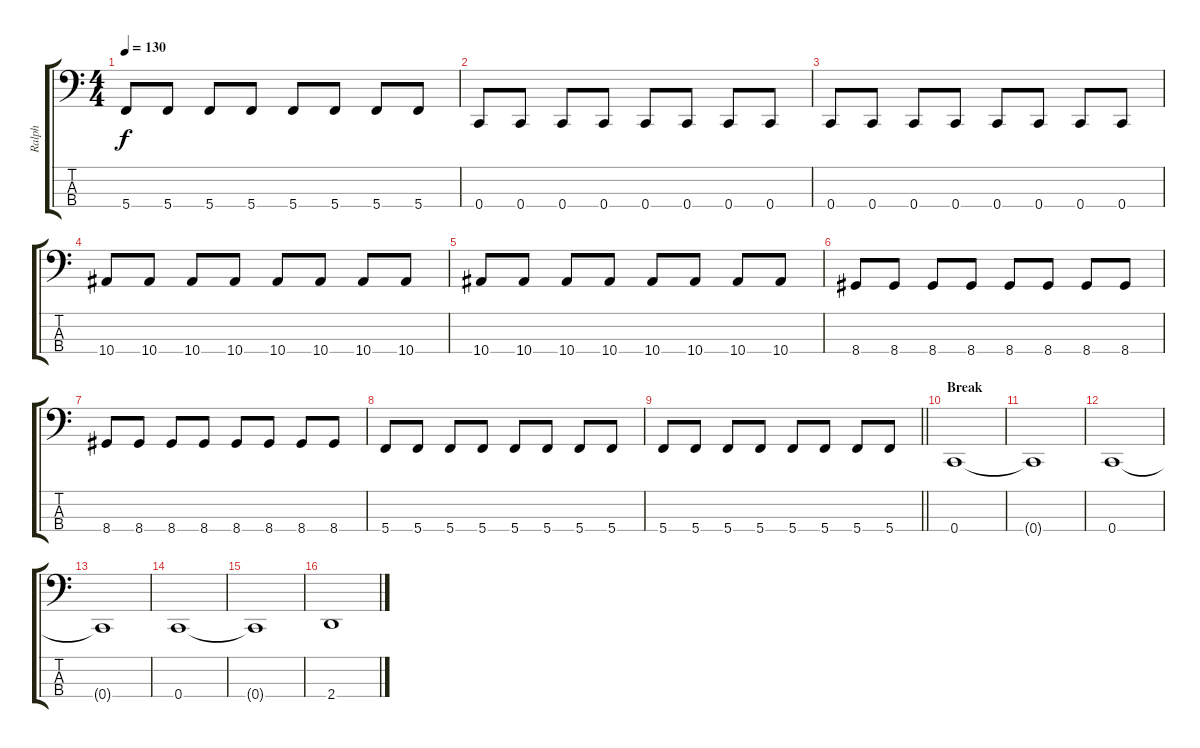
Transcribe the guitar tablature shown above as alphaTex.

\track ("Ralph" "Ralph") {instrument electricbasspick}
\staff {score tabs}
\tuning (F2 C2 G1 C1) {hide}
\ts (4 4)
\tempo 130
\clef f4
\ks c
5.4.8{dy f} 5.4.8 5.4.8 5.4.8 5.4.8 5.4.8 5.4.8 5.4.8 |
0.4.8 0.4.8 0.4.8 0.4.8 0.4.8 0.4.8 0.4.8 0.4.8 |
0.4.8 0.4.8 0.4.8 0.4.8 0.4.8 0.4.8 0.4.8 0.4.8 |
10.4.8 10.4.8 10.4.8 10.4.8 10.4.8 10.4.8 10.4.8 10.4.8 |
10.4.8 10.4.8 10.4.8 10.4.8 10.4.8 10.4.8 10.4.8 10.4.8 |
8.4.8 8.4.8 8.4.8 8.4.8 8.4.8 8.4.8 8.4.8 8.4.8 |
8.4.8 8.4.8 8.4.8 8.4.8 8.4.8 8.4.8 8.4.8 8.4.8 |
5.4.8 5.4.8 5.4.8 5.4.8 5.4.8 5.4.8 5.4.8 5.4.8 |
\barLineRight lightlight
5.4.8 5.4.8 5.4.8 5.4.8 5.4.8 5.4.8 5.4.8 5.4.8 |
\section ("" "Break")
0.4.1 |
0.4{t}.1 |
0.4.1 |
0.4{t}.1 |
0.4.1 |
0.4{t}.1 |
2.4.1
